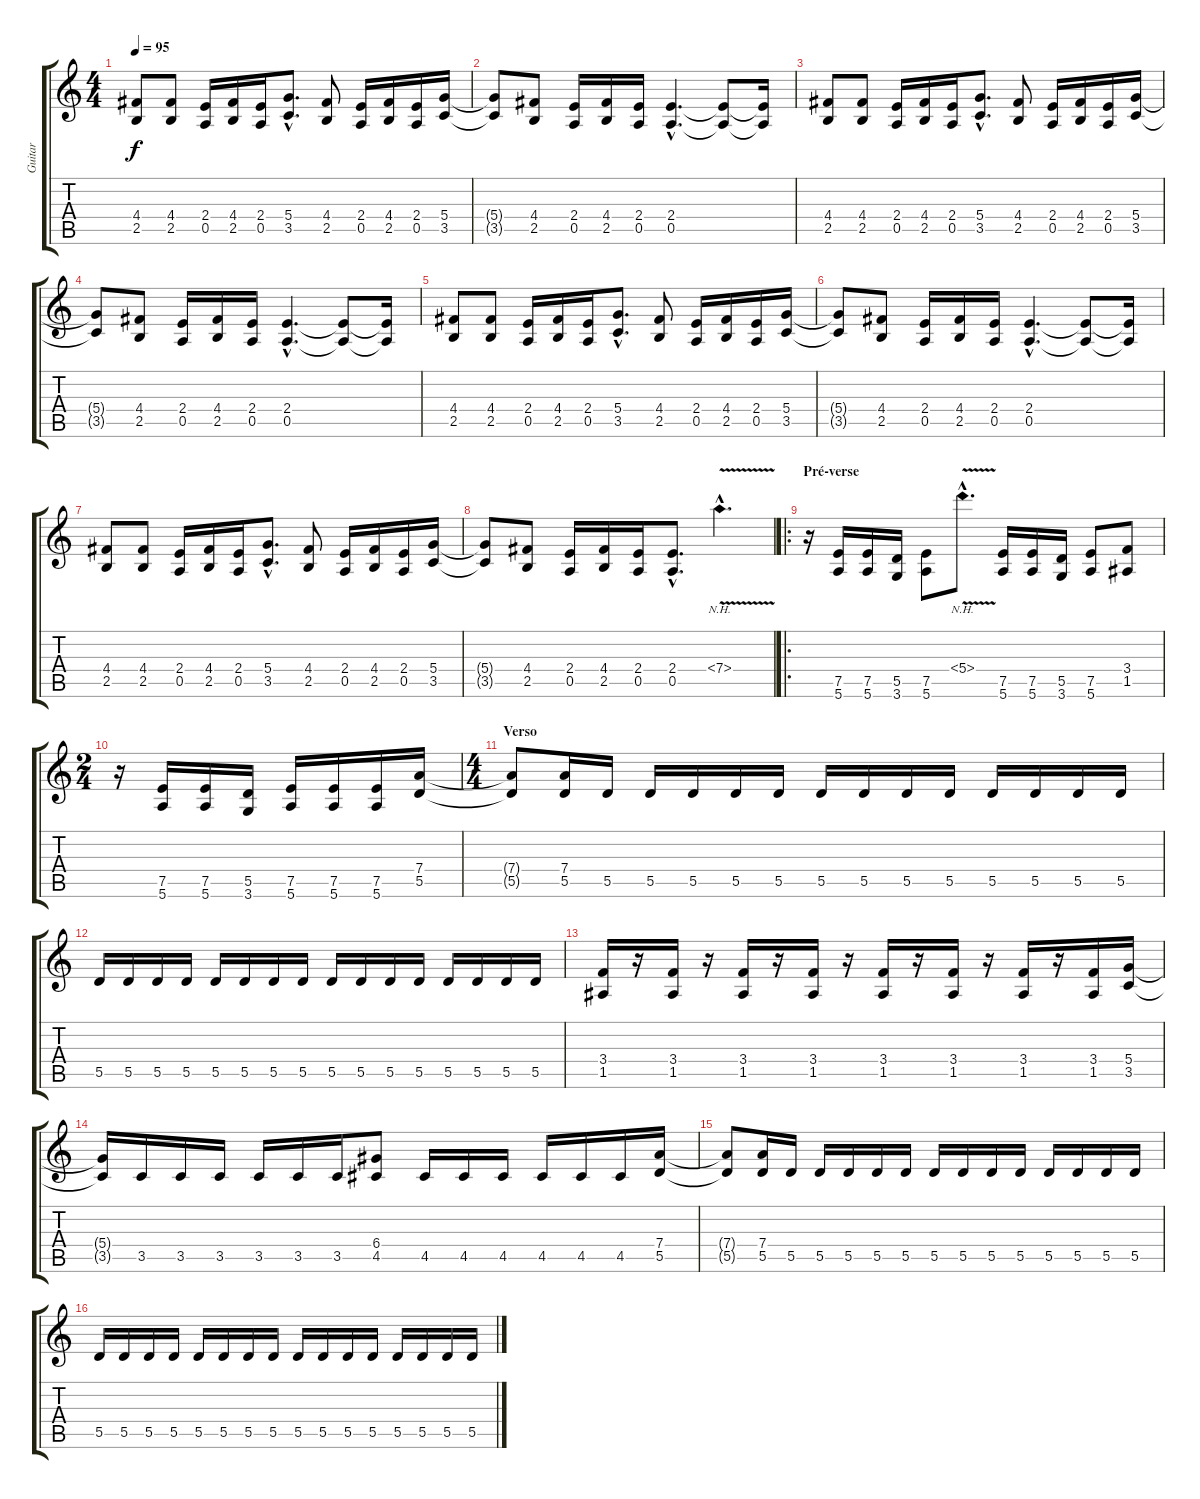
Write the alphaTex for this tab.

\track ("Guitar" "Guitar") {instrument distortionguitar}
\staff {score tabs}
\tuning (E4 B3 G3 D3 A2 E2) {hide}
\ts (4 4)
\tempo 95
\clef g2
\ks c
(4.4 2.5).8{dy f instrument distortionguitar} (4.4 2.5).8 (2.4 0.5).16 (4.4 2.5).16 (2.4 0.5).16 (5.4{hac} 3.5{hac}).8{d} (4.4 2.5).8 (2.4 0.5).16 (4.4 2.5).16 (2.4 0.5).16 (5.4 3.5).16 |
(5.4{t} 3.5{t}).8 (4.4 2.5).8 (2.4 0.5).16 (4.4 2.5).16 (2.4 0.5).16 (2.4{hac} 0.5{hac}).4{d} (2.4{t} 0.5{t}).8 (2.4{t} 0.5{t}).16 |
(4.4 2.5).8 (4.4 2.5).8 (2.4 0.5).16 (4.4 2.5).16 (2.4 0.5).16 (5.4{hac} 3.5{hac}).8{d} (4.4 2.5).8 (2.4 0.5).16 (4.4 2.5).16 (2.4 0.5).16 (5.4 3.5).16 |
(5.4{t} 3.5{t}).8 (4.4 2.5).8 (2.4 0.5).16 (4.4 2.5).16 (2.4 0.5).16 (2.4{hac} 0.5{hac}).4{d} (2.4{t} 0.5{t}).8 (2.4{t} 0.5{t}).16 |
(4.4 2.5).8 (4.4 2.5).8 (2.4 0.5).16 (4.4 2.5).16 (2.4 0.5).16 (5.4{hac} 3.5{hac}).8{d} (4.4 2.5).8 (2.4 0.5).16 (4.4 2.5).16 (2.4 0.5).16 (5.4 3.5).16 |
(5.4{t} 3.5{t}).8 (4.4 2.5).8 (2.4 0.5).16 (4.4 2.5).16 (2.4 0.5).16 (2.4{hac} 0.5{hac}).4{d} (2.4{t} 0.5{t}).8 (2.4{t} 0.5{t}).16 |
(4.4 2.5).8 (4.4 2.5).8 (2.4 0.5).16 (4.4 2.5).16 (2.4 0.5).16 (5.4{hac} 3.5{hac}).8{d} (4.4 2.5).8 (2.4 0.5).16 (4.4 2.5).16 (2.4 0.5).16 (5.4 3.5).16 |
(5.4{t} 3.5{t}).8 (4.4 2.5).8 (2.4 0.5).16 (4.4 2.5).16 (2.4 0.5).16 (2.4{hac} 0.5{hac}).8{d} 7.4{nh v hac}.4{d} |
\ro
\section ("" "Pré-verse")
r.16 (7.5 5.6).16 (7.5 5.6).16 (5.5 3.6).16 (7.5 5.6).8 5.4{nh v hac}.8{d} (7.5 5.6).16 (7.5 5.6).16 (5.5 3.6).16 (7.5 5.6).8 (3.4 1.5).8 |
\ts (2 4)
r.16 (7.5 5.6).16 (7.5 5.6).16 (5.5 3.6).16 (7.5 5.6).16 (7.5 5.6).16 (7.5 5.6).16 (7.4 5.5).16 |
\ts (4 4)
\section ("" "Verso")
(7.4{t} 5.5{t}).8 (7.4 5.5).16 5.5.16 5.5.16 5.5.16 5.5.16 5.5.16 5.5.16 5.5.16 5.5.16 5.5.16 5.5.16 5.5.16 5.5.16 5.5.16 |
5.5.16 5.5.16 5.5.16 5.5.16 5.5.16 5.5.16 5.5.16 5.5.16 5.5.16 5.5.16 5.5.16 5.5.16 5.5.16 5.5.16 5.5.16 5.5.16 |
(3.4 1.5).16 r.16 (3.4 1.5).16 r.16 (3.4 1.5).16 r.16 (3.4 1.5).16 r.16 (3.4 1.5).16 r.16 (3.4 1.5).16 r.16 (3.4 1.5).16 r.16 (3.4 1.5).16 (5.4 3.5).16 |
(5.4{t} 3.5{t}).16 3.5.16 3.5.16 3.5.16 3.5.16 3.5.16 3.5.16 (6.4 4.5).8 4.5.16 4.5.16 4.5.16 4.5.16 4.5.16 4.5.16 (7.4 5.5).16 |
(7.4{t} 5.5{t}).8 (7.4 5.5).16 5.5.16 5.5.16 5.5.16 5.5.16 5.5.16 5.5.16 5.5.16 5.5.16 5.5.16 5.5.16 5.5.16 5.5.16 5.5.16 |
5.5.16 5.5.16 5.5.16 5.5.16 5.5.16 5.5.16 5.5.16 5.5.16 5.5.16 5.5.16 5.5.16 5.5.16 5.5.16 5.5.16 5.5.16 5.5.16
